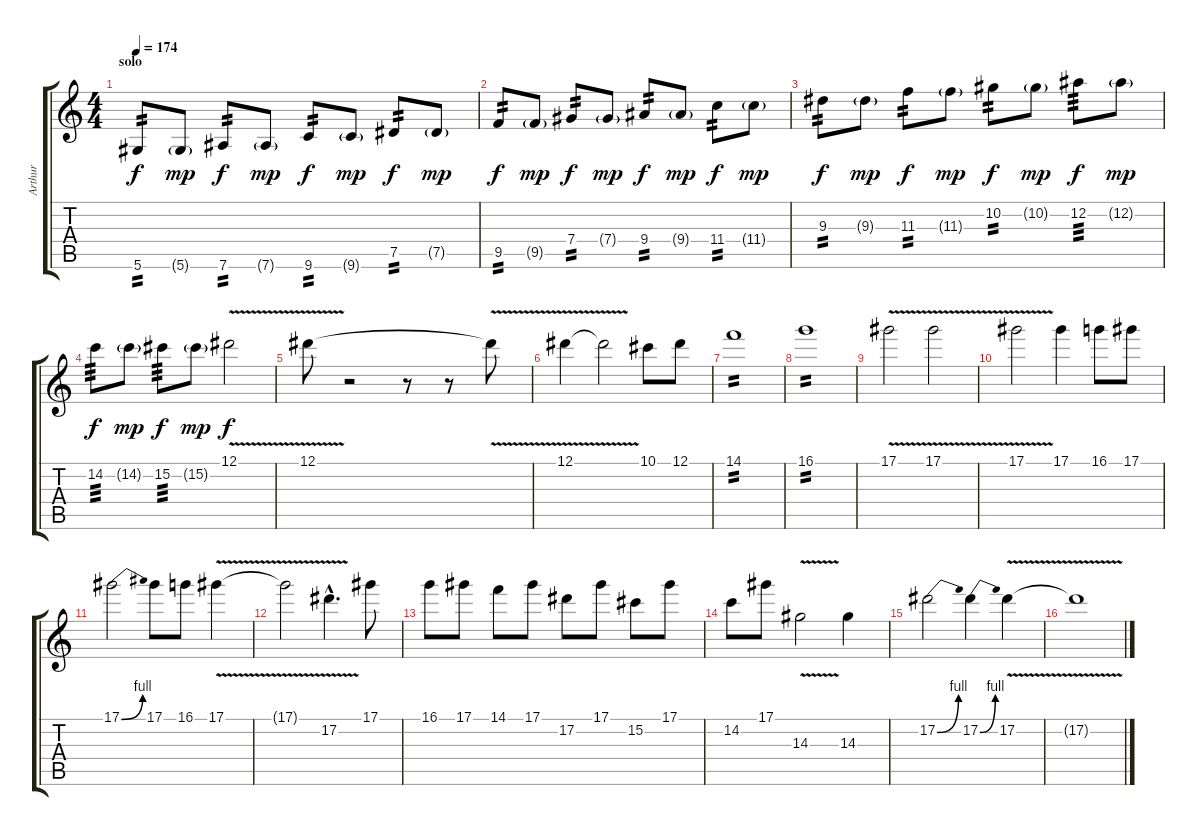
\track ("Arthur" "Arthur") {instrument distortionguitar}
\staff {score tabs}
\tuning (Eb4 Bb3 Gb3 Db3 Ab2 Eb2) {hide}
\ts (4 4)
\section ("" "solo")
\tempo 174
\clef g2
\ks c
5.6.8{tp 2 dy f volume 14} 5.6{g}.8{dy mp} 7.6.8{tp 2 dy f} 7.6{g}.8{dy mp} 9.6.8{tp 2 dy f} 9.6{g}.8{dy mp} 7.5.8{tp 2 dy f} 7.5{g}.8{dy mp} |
9.5.8{tp 2 dy f} 9.5{g}.8{dy mp} 7.4.8{tp 2 dy f} 7.4{g}.8{dy mp} 9.4.8{tp 2 dy f} 9.4{g}.8{dy mp} 11.4.8{tp 2 dy f} 11.4{g}.8{dy mp} |
9.3.8{tp 2 dy f} 9.3{g}.8{dy mp} 11.3.8{tp 2 dy f} 11.3{g}.8{dy mp} 10.2.8{tp 2 dy f} 10.2{g}.8{dy mp} 12.2.8{tp 3 dy f} 12.2{g}.8{dy mp} |
14.2.8{tp 3 dy f} 14.2{g}.8{dy mp} 15.2.8{tp 3 dy f} 15.2{g}.8{dy mp} 12.1{v}.2{dy f} |
12.1{v}.8 r.2 r.8 r.8 12.1{t}.8 |
12.1{v}.4 12.1{t}.2 10.1.8 12.1.8 |
14.1.1{tp 2} |
16.1.1{tp 2} |
17.1{v}.2 17.1{v}.2 |
17.1{v}.2 17.1.4 16.1.8 17.1.8 |
17.1{be (bend 0 0 60 4)}.2 17.1.8 16.1.8 17.1{v}.4 |
17.1{t}.2 17.2{v hac}.4{d} 17.1.8 |
16.1.8 17.1.8 14.1.8 17.1.8 17.2.8 17.1.8 15.2.8 17.1.8 |
14.2.8 17.1.8 14.3{v}.2 14.3.4 |
17.2{be (bend 0 0 60 4)}.2 17.2{be (bend 0 0 60 4)}.4 17.2{v}.4 |
17.2{t}.1
